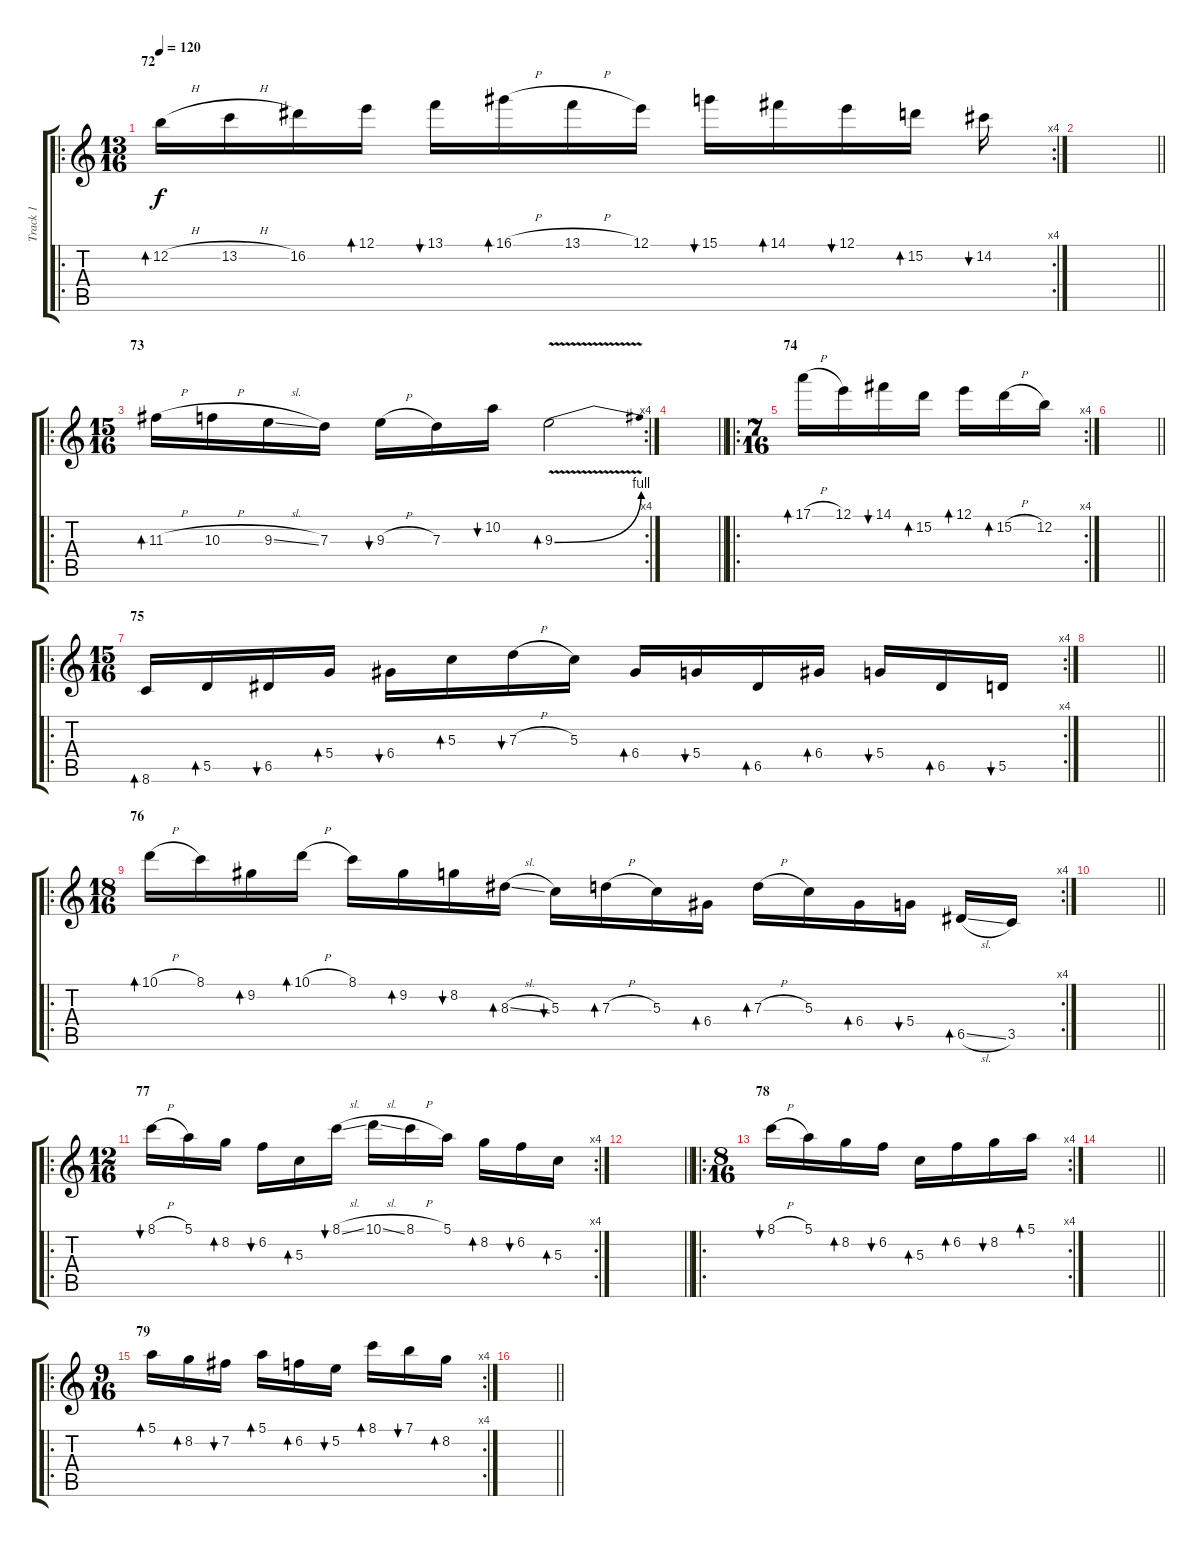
\track ("Track 1" "Track 1") {instrument distortionguitar}
\staff {score tabs}
\tuning (E4 B3 G3 D3 A2 E2) {hide}
\ro
\rc 4
\ts (13 16)
\section ("" "72")
\tempo 120
\clef g2
\ks c
12.2{h}.16{bd 60 dy f} 13.2{h}.16 16.2.16 12.1.16{bd 60} 13.1.16{bu 60} 16.1{h}.16{bd 60} 13.1{h}.16 12.1.16 15.1.16{bu 60} 14.1.16{bd 60} 12.1.16{bu 60} 15.2.16{bd 60} 14.2.16{bu 60} |
\barLineRight lightlight
|
\ro
\rc 4
\ts (15 16)
\section ("" "73")
11.3{h}.16{bd 60} 10.3{h}.16 9.3{sl}.16 7.3.16 9.3{h}.16{bu 60} 7.3.16 10.2.16{bu 60} 9.3{be (bend 0 0 60 4) v}.2{bd 60} |
\barLineRight lightlight
|
\ro
\rc 4
\ts (7 16)
\section ("" "74")
17.1{h}.16{bd 60} 12.1.16 14.1.16{bu 60} 15.2.16{bd 60} 12.1.16{bd 60} 15.2{h}.16{bd 60} 12.2.16 |
\barLineRight lightlight
|
\ro
\rc 4
\ts (15 16)
\section ("" "75")
8.6.16{bd 60} 5.5.16{bd 60} 6.5.16{bu 60} 5.4.16{bd 60} 6.4.16{bu 60} 5.3.16{bd 60} 7.3{h}.16{bu 60} 5.3.16 6.4.16{bd 60} 5.4.16{bu 60} 6.5.16{bd 60} 6.4.16{bd 60} 5.4.16{bu 60} 6.5.16{bd 60} 5.5.16{bu 60} |
\barLineRight lightlight
|
\ro
\rc 4
\ts (18 16)
\section ("" "76")
10.1{h}.16{bd 60} 8.1.16 9.2.16{bd 60} 10.1{h}.16{bd 60} 8.1.16 9.2.16{bd 60} 8.2.16{bu 60} 8.3{sl}.16{bd 60} 5.3.16{bu 60} 7.3{h}.16{bd 60} 5.3.16 6.4.16{bd 60} 7.3{h}.16{bd 60} 5.3.16 6.4.16{bd 60} 5.4.16{bu 60} 6.5{sl}.16{bd 60} 3.5.16 |
\barLineRight lightlight
|
\ro
\rc 4
\ts (12 16)
\section ("" "77")
8.1{h}.16{bu 60} 5.1.16 8.2.16{bd 60} 6.2.16{bu 60} 5.3.16{bd 60} 8.1{sl}.16{bu 60} 10.1{sl}.16 8.1{h}.16 5.1.16 8.2.16{bd 60} 6.2.16{bu 60} 5.3.16{bd 60} |
\barLineRight lightlight
|
\ro
\rc 4
\ts (8 16)
\section ("" "78")
8.1{h}.16{bu 60} 5.1.16 8.2.16{bd 60} 6.2.16{bu 60} 5.3.16{bd 60} 6.2.16{bd 60} 8.2.16{bu 60} 5.1.16{bd 60} |
\barLineRight lightlight
|
\ro
\rc 4
\ts (9 16)
\section ("" "79")
5.1.16{bd 60} 8.2.16{bd 60} 7.2.16{bu 60} 5.1.16{bd 60} 6.2.16{bd 60} 5.2.16{bu 60} 8.1.16{bd 60} 7.1.16{bu 60} 8.2.16{bd 60} |
\barLineRight lightlight
